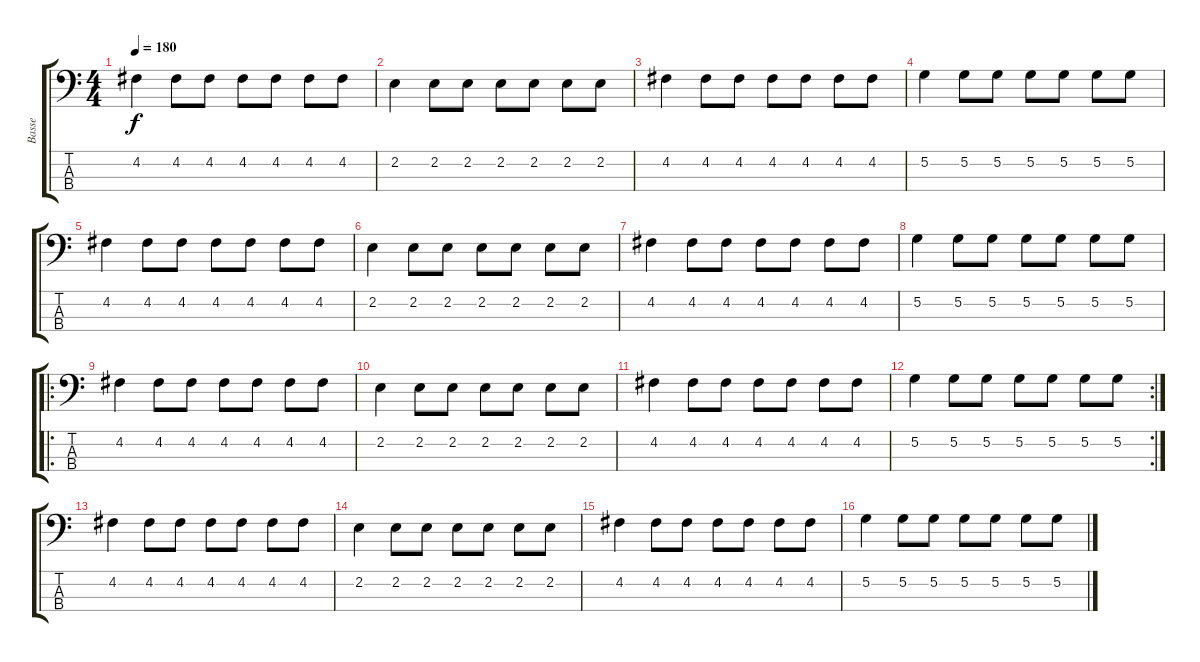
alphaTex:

\track ("Basse" "Basse") {instrument electricbasspick}
\staff {score tabs}
\tuning (G2 D2 A1 E1) {hide}
\ts (4 4)
\tempo 180
\clef f4
\ks c
4.2.4{dy f instrument electricbasspick} 4.2.8 4.2.8 4.2.8 4.2.8 4.2.8 4.2.8 |
2.2.4 2.2.8 2.2.8 2.2.8 2.2.8 2.2.8 2.2.8 |
4.2.4 4.2.8 4.2.8 4.2.8 4.2.8 4.2.8 4.2.8 |
5.2.4 5.2.8 5.2.8 5.2.8 5.2.8 5.2.8 5.2.8 |
4.2.4 4.2.8 4.2.8 4.2.8 4.2.8 4.2.8 4.2.8 |
2.2.4 2.2.8 2.2.8 2.2.8 2.2.8 2.2.8 2.2.8 |
4.2.4 4.2.8 4.2.8 4.2.8 4.2.8 4.2.8 4.2.8 |
5.2.4 5.2.8 5.2.8 5.2.8 5.2.8 5.2.8 5.2.8 |
\ro
4.2.4 4.2.8 4.2.8 4.2.8 4.2.8 4.2.8 4.2.8 |
2.2.4 2.2.8 2.2.8 2.2.8 2.2.8 2.2.8 2.2.8 |
4.2.4 4.2.8 4.2.8 4.2.8 4.2.8 4.2.8 4.2.8 |
\rc 2
5.2.4 5.2.8 5.2.8 5.2.8 5.2.8 5.2.8 5.2.8 |
4.2.4 4.2.8 4.2.8 4.2.8 4.2.8 4.2.8 4.2.8 |
2.2.4 2.2.8 2.2.8 2.2.8 2.2.8 2.2.8 2.2.8 |
4.2.4 4.2.8 4.2.8 4.2.8 4.2.8 4.2.8 4.2.8 |
5.2.4 5.2.8 5.2.8 5.2.8 5.2.8 5.2.8 5.2.8
